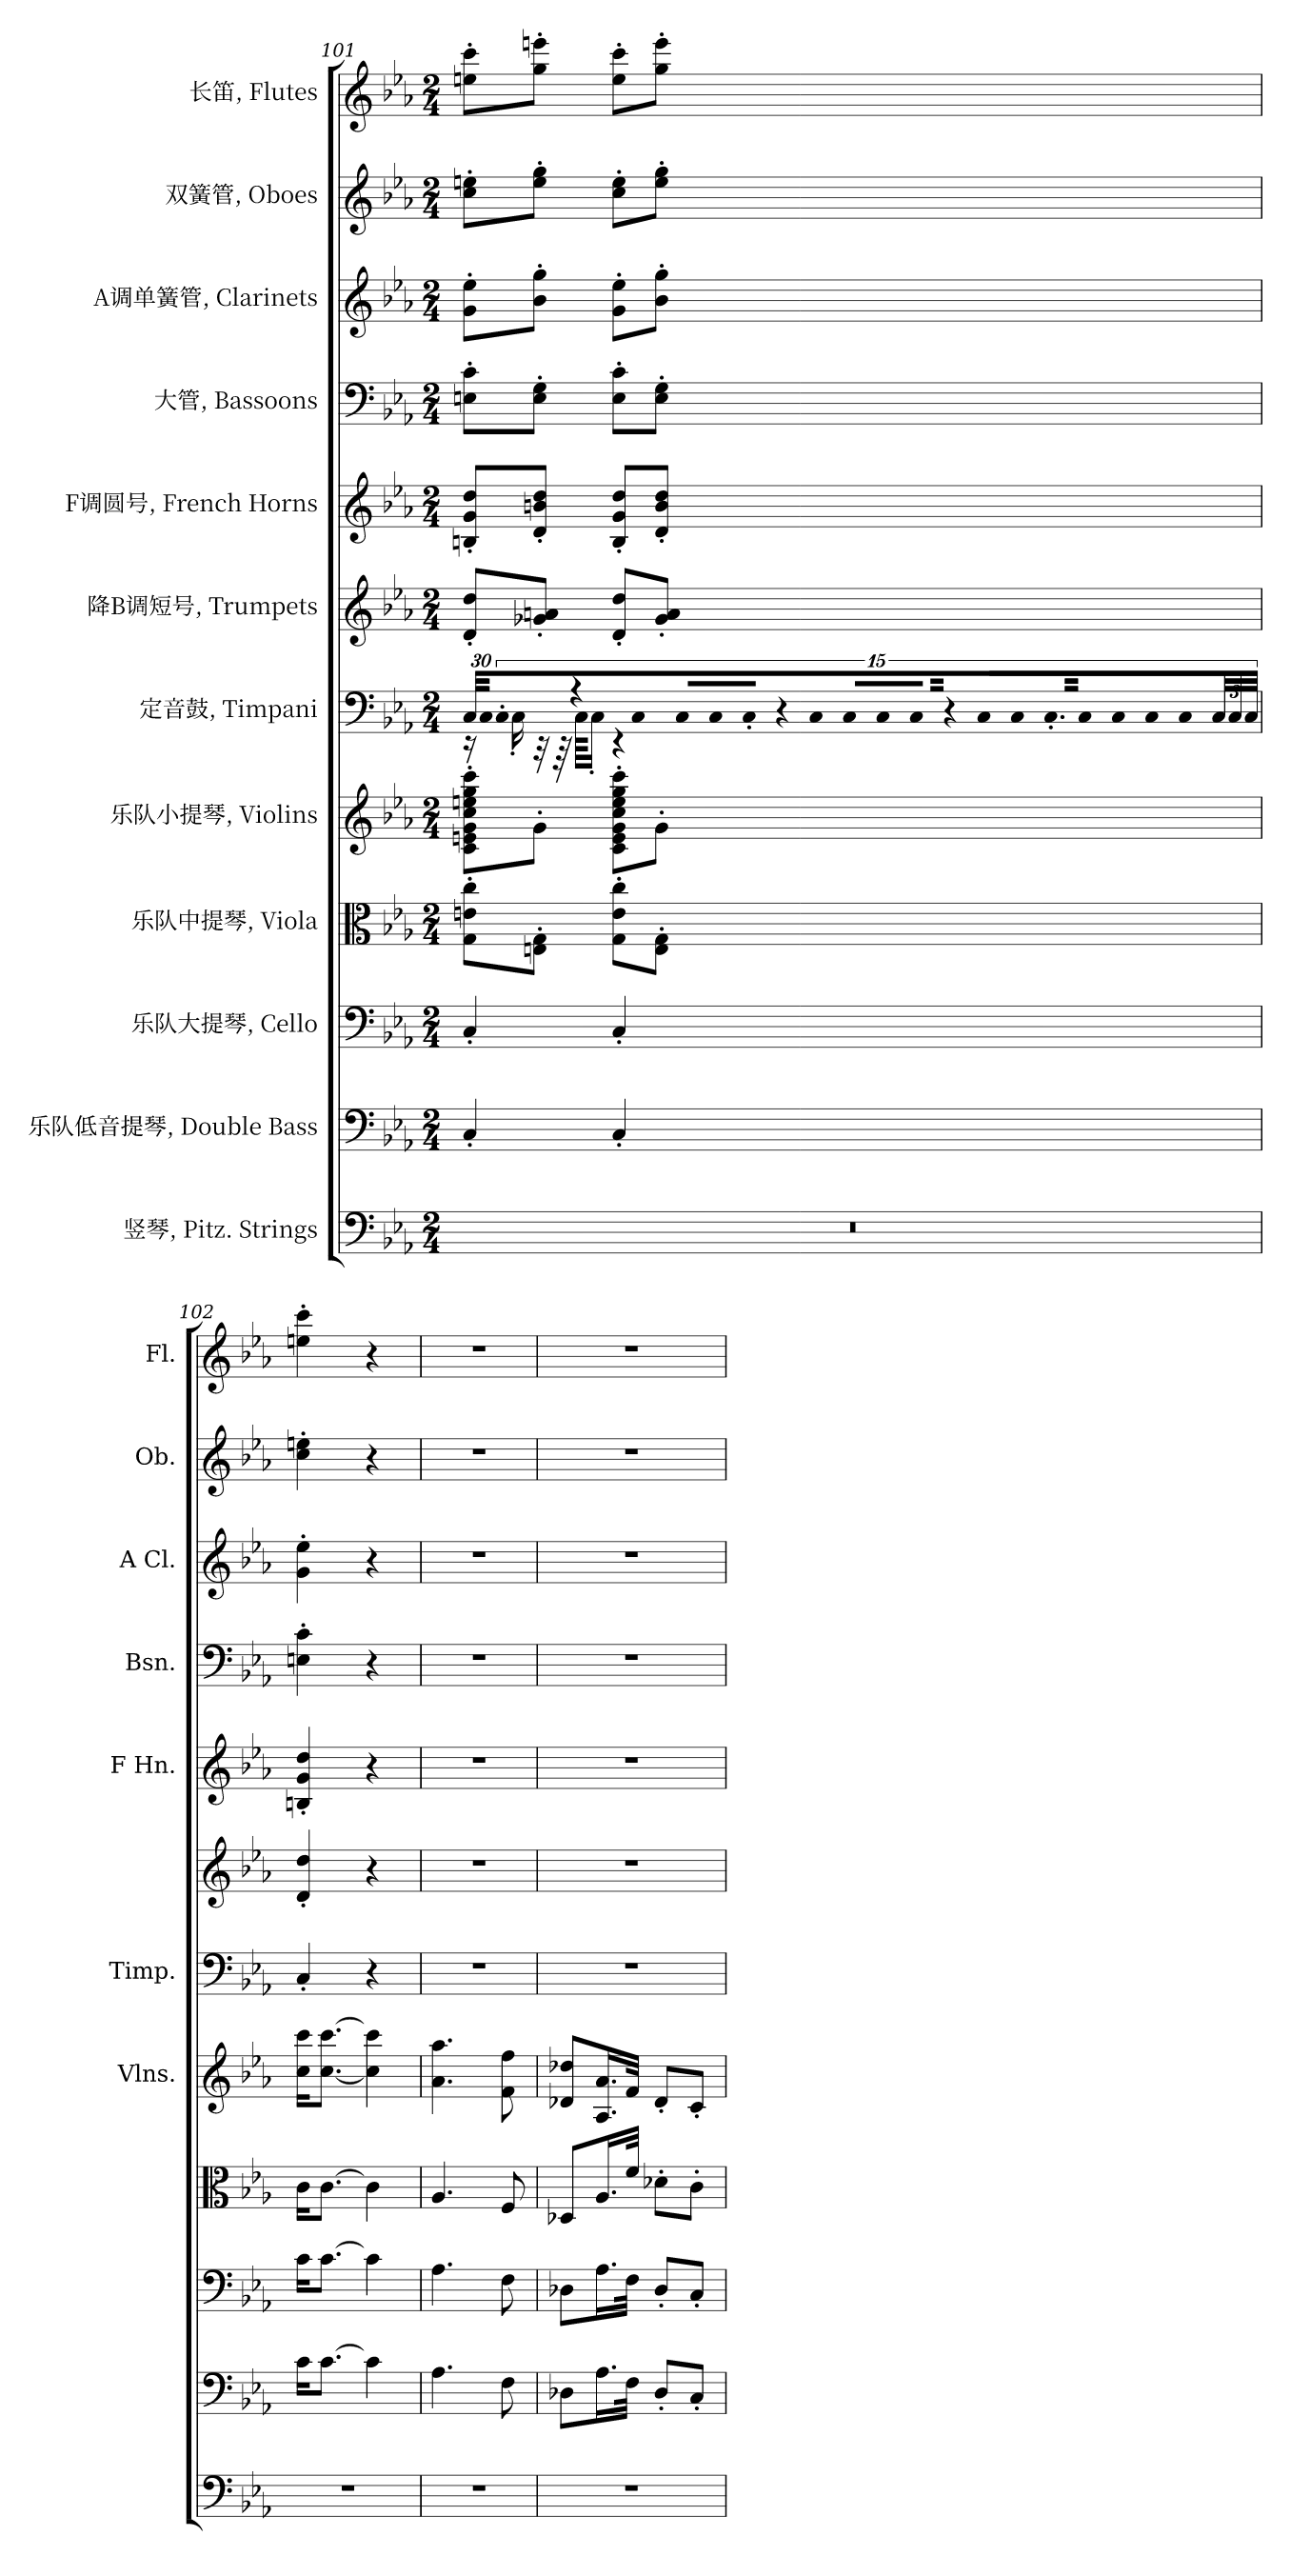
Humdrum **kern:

**kern	**kern	**kern	**kern	**kern	**kern	**kern	**kern	**kern	**kern	**kern	**kern
*part12	*part11	*part10	*part9	*part8	*part7	*part6	*part5	*part4	*part3	*part2	*part1
*staff12	*staff11	*staff10	*staff9	*staff8	*staff7	*staff6	*staff5	*staff4	*staff3	*staff2	*staff1
*I"竖琴, Pitz. Strings	*I"乐队低音提琴, Double Bass	*I"乐队大提琴, Cello	*I"乐队中提琴, Viola	*I"乐队小提琴, Violins	*I"定音鼓, Timpani	*I"降B调短号, Trumpets	*I"F调圆号, French Horns	*I"大管, Bassoons	*I"A调单簧管, Clarinets	*I"双簧管, Oboes	*I"长笛, Flutes
*	*	*	*	*I'Vlns.	*I'Timp.	*	*I'F Hn.	*I'Bsn.	*I'A Cl.	*I'Ob.	*I'Fl.
!!LO:PB:g=z
*clefF4	*clefF4	*clefF4	*clefC3	*clefG2	*clefF4	*clefG2	*clefG2	*clefF4	*clefG2	*clefG2	*clefG2
*	*ITrd7c12	*	*	*	*	*ITrd1c2	*ITrd4c7	*	*ITrd1c2	*	*
*k[b-e-a-]	*k[b-e-a-]	*k[b-e-a-]	*k[b-e-a-]	*k[b-e-a-]	*k[b-e-a-]	*k[b-e-a-d-g-]	*k[b-e-a-d-]	*k[b-e-a-]	*k[b-e-a-d-g-]	*k[b-e-a-]	*k[b-e-a-]
*M2/4	*M2/4	*M2/4	*M2/4	*M2/4	*M2/4	*M2/4	*M2/4	*M2/4	*M2/4	*M2/4	*M2/4
=101	=101	=101	=101	=101	=101	=101	=101	=101	=101	=101	=101
!	!	!	!	!	!LO:N:vis=256%9	!	!	!	!	!	!
*	*	*	*	*	*^	*	*	*	*	*	*
2r	4CC'/	4C'/	8G\' 8en\' 8cc\'L	8c\' 8en\' 8g\' 8cc\' 8een\' 8gg\' 8ccc\'L	960%17C/LLLL	16r	8c/' 8cc/'L	8En/' 8c/' 8g/'L	8En\' 8c\'L	8f\' 8dd-\'L	8cc\' 8een\'L	8een\' 8ccc\'L
!	!	!	!	!	!LO:N:vis=256%9	!	!	!	!	!	!	!
.	.	.	.	.	960%17C/J	.	.	.	.	.	.	.
.	.	.	.	.	1920ryy	.	.	.	.	.	.	.
!	!	!	!	!	!LO:N:vis=32	!	!	!	!	!	!	!
.	.	.	.	.	640%23C'/JJJ	.	.	.	.	.	.	.
.	.	.	.	.	.	16C'\	.	.	.	.	.	.
!	!	!	!	!	!LO:N:vis=64	!	!	!	!	!	!	!
.	.	.	.	.	960%17r	.	.	.	.	.	.	.
!	!	!	!	!	!LO:N:vis=256%9	!	!	!	!	!	!	!
.	.	.	.	.	960%17C/	.	.	.	.	.	.	.
!	!	!	!	!	!LO:N:vis=256%9	!	!	!	!	!	!	!
.	.	.	.	.	960%17C/LLLL	.	.	.	.	.	.	.
!	!	!	!	!	!LO:N:vis=256%9	!	!	!	!	!	!	!
.	.	.	8En\' 8G\'J	8g'\J	960%17C/J	32r	8f-X/' 8gn/'J	8G/' 8en/' 8g/'J	8E\' 8G\'J	8a-\' 8ff\'J	8ee\' 8gg\'J	8gg\' 8eeen\'J
!	!	!	!	!	!LO:N:vis=32	!	!	!	!	!	!	!
.	.	.	.	.	640%23C'/JJJ	.	.	.	.	.	.	.
.	.	.	.	.	.	64r	.	.	.	.	.	.
.	.	.	.	.	.	64C\KKLL	.	.	.	.	.	.
!	!	!	!	!	!LO:N:vis=32	!	!	!	!	!	!	!
.	.	.	.	.	640%23r	.	.	.	.	.	.	.
.	.	.	.	.	.	16C'\JJ	.	.	.	.	.	.
!	!	!	!	!	!LO:N:vis=256%9	!	!	!	!	!	!	!
.	.	.	.	.	960%17C/	.	.	.	.	.	.	.
!	!	!	!	!	!LO:N:vis=256%9	!	!	!	!	!	!	!
.	.	.	.	.	960%17C/LLLL	.	.	.	.	.	.	.
!	!	!	!	!	!LO:N:vis=256%9	!	!	!	!	!	!	!
.	4CC'/	4C'/	8G\' 8e\' 8cc\'L	8c\' 8e\' 8g\' 8cc\' 8ee\' 8gg\' 8ccc\'L	960%17C/	4r	8c/' 8cc/'L	8E/' 8c/' 8g/'L	8E\' 8c\'L	8f\' 8dd-\'L	8cc\' 8ee\'L	8ee\' 8ccc\'L
!	!	!	!	!	!LO:N:vis=256%9	!	!	!	!	!	!	!
.	.	.	.	.	960%17C/JJJJ	.	.	.	.	.	.	.
.	.	.	.	.	1920ryy	.	.	.	.	.	.	.
!	!	!	!	!	!LO:N:vis=128	!	!	!	!	!	!	!
.	.	.	.	.	1920%17r	.	.	.	.	.	.	.
!	!	!	!	!	!LO:N:vis=256%9	!	!	!	!	!	!	!
.	.	.	.	.	960%17C/LLLL	.	.	.	.	.	.	.
!	!	!	!	!	!LO:N:vis=256%9	!	!	!	!	!	!	!
.	.	.	.	.	960%17C/	.	.	.	.	.	.	.
!	!	!	!	!	!LO:N:vis=32.	!	!	!	!	!	!	!
.	.	.	.	.	640%17C'/	.	.	.	.	.	.	.
.	.	.	.	.	1920ryy	.	.	.	.	.	.	.
!	!	!	!	!	!LO:N:vis=256%9	!	!	!	!	!	!	!
.	.	.	.	.	960%17C/	.	.	.	.	.	.	.
.	.	.	8E\' 8G\'J	8g'\J	64C/J	.	8f-/' 8g/'J	8G/' 8e/' 8g/'J	8E\' 8G\'J	8a-\' 8ff\'J	8ee\' 8gg\'J	8gg\' 8eee\'J
.	.	.	.	.	32C/	.	.	.	.	.	.	.
.	.	.	.	.	64C/K	.	.	.	.	.	.	.
*	*	*	*	*	*Xbrackettup	*	*	*	*	*	*	*
.	.	.	.	.	48C/	.	.	.	.	.	.	.
.	.	.	.	.	48C/	.	.	.	.	.	.	.
.	.	.	.	.	48C/JJJ	.	.	.	.	.	.	.
*	*	*	*	*	*v	*v	*	*	*	*	*	*
=102	=102	=102	=102	=102	=102	=102	=102	=102	=102	=102	=102
2r	16C\KL	16c\KL	16c\KL	16cc\ 16ccc\KL	4C'/	4c/' 4cc/'	4En/' 4c/' 4g/'	4En\' 4c\'	4f\' 4dd-\'	4cc\' 4een\'	4een\' 4ccc\'
.	[8.C\J	[8.c\J	[8.c\J	[8.cc\ [8.ccc\J	.	.	.	.	.	.	.
.	4C\]	4c\]	4c\]	4cc\] 4ccc\]	4r	4r	4r	4r	4r	4r	4r
=103	=103	=103	=103	=103	=103	=103	=103	=103	=103	=103	=103
2r	4.AA-\	4.A-\	4.A-/	4.a-\ 4.aa-\	2r	2r	2r	2r	2r	2r	2r
.	8FF\	8F\	8F/	8f\ 8ff\	.	.	.	.	.	.	.
!!LO:PB:g=z
=104	=104	=104	=104	=104	=104	=104	=104	=104	=104	=104	=104
2r	8DD-X\L	8D-X\L	8D-X/L	8d-X/ 8dd-X/L	2r	2r	2r	2r	2r	2r	2r
.	16.AA-\L	16.A-\L	16.A-/L	16.A-/ 16.a-/L	.	.	.	.	.	.	.
.	32FF\JJk	32F\JJk	32f/JJk	32f/JJk	.	.	.	.	.	.	.
.	8DD-'/L	8D-'/L	8d-X'\L	8d-'/L	.	.	.	.	.	.	.
.	8CC'/J	8C'/J	8c'\J	8c'/J	.	.	.	.	.	.	.
=	=	=	=	=	=	=	=	=	=	=	=
*-	*-	*-	*-	*-	*-	*-	*-	*-	*-	*-	*-
